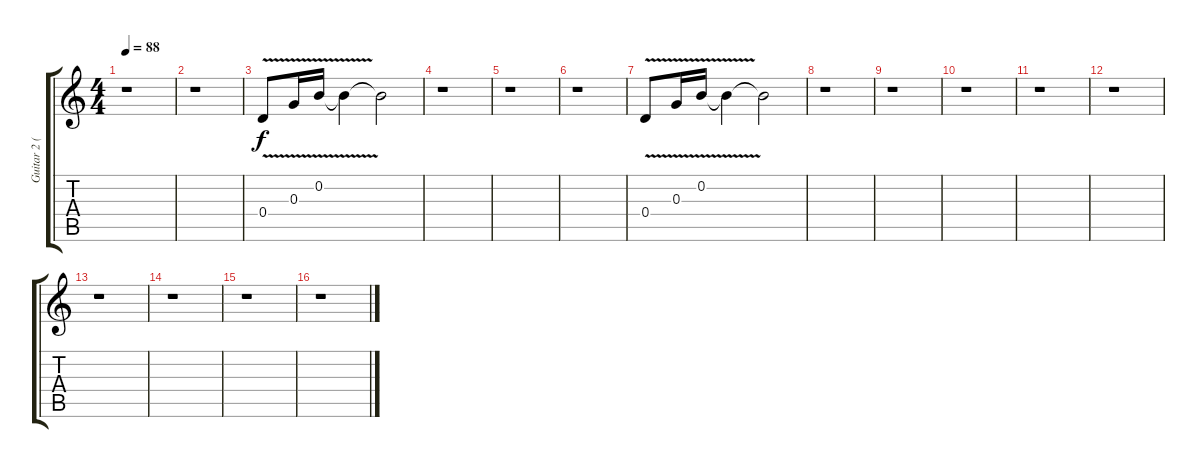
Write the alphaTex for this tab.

\track ("Guitar 2 (with tremolo)" "Guitar 2 (") {instrument overdrivenguitar}
\staff {score tabs}
\tuning (E4 B3 G3 D3 A2 E2) {hide}
\ts (4 4)
\tempo 88
\clef g2
\ks c
r.1{dy f} |
r.1 |
0.4{v}.8 0.3{v}.16 0.2{v}.16 0.2{t}.4 0.2{t}.2 |
r.1 |
r.1 |
r.1 |
0.4{v}.8 0.3{v}.16 0.2{v}.16 0.2{t}.4 0.2{t}.2 |
r.1 |
r.1 |
r.1 |
r.1 |
r.1 |
r.1 |
r.1 |
r.1 |
r.1
